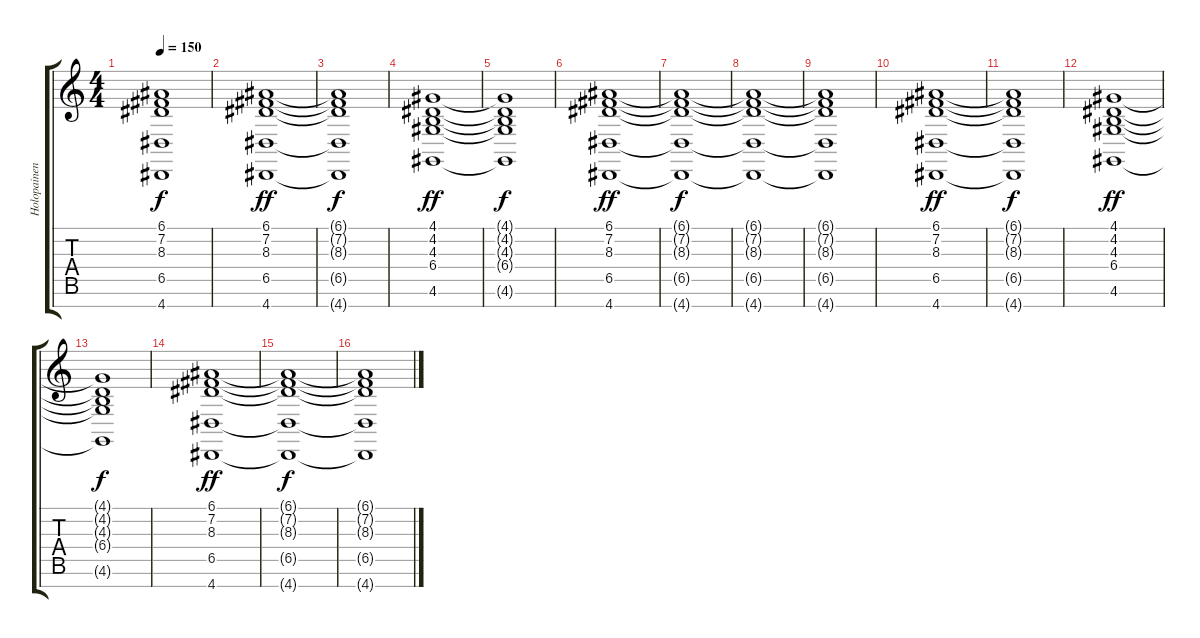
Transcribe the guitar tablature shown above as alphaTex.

\track ("Holopainen" "Holopainen") {instrument choiraahs}
\staff {score tabs}
\tuning (E4 B3 G3 D3 A2 E2 B1) {hide}
\ts (4 4)
\tempo 150
\clef g2
\ks c
(6.1{t} 7.2{t} 8.3{t} 6.5{t} 4.7{t}).1{dy f} |
(6.1 7.2 8.3 6.5 4.7).1{dy ff} |
(6.1{t} 7.2{t} 8.3{t} 6.5{t} 4.7{t}).1{dy f} |
(4.1 4.2 4.3 6.4 4.6).1{dy ff} |
(4.1{t} 4.2{t} 4.3{t} 6.4{t} 4.6{t}).1{dy f} |
(6.1 7.2 8.3 6.5 4.7).1{dy ff} |
(6.1{t} 7.2{t} 8.3{t} 6.5{t} 4.7{t}).1{dy f} |
(6.1{t} 7.2{t} 8.3{t} 6.5{t} 4.7{t}).1 |
(6.1{t} 7.2{t} 8.3{t} 6.5{t} 4.7{t}).1 |
(6.1 7.2 8.3 6.5 4.7).1{dy ff} |
(6.1{t} 7.2{t} 8.3{t} 6.5{t} 4.7{t}).1{dy f} |
(4.1 4.2 4.3 6.4 4.6).1{dy ff} |
(4.1{t} 4.2{t} 4.3{t} 6.4{t} 4.6{t}).1{dy f} |
(6.1 7.2 8.3 6.5 4.7).1{dy ff} |
(6.1{t} 7.2{t} 8.3{t} 6.5{t} 4.7{t}).1{dy f} |
(6.1{t} 7.2{t} 8.3{t} 6.5{t} 4.7{t}).1
